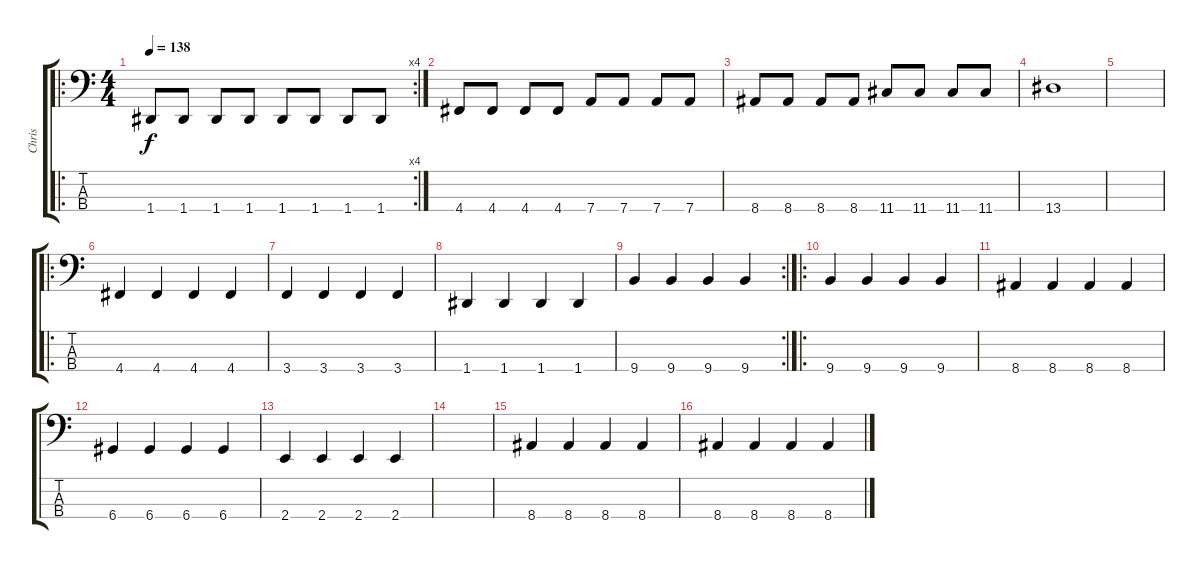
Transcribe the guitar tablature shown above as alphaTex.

\track ("Chris" "Chris") {instrument electricbassfinger}
\staff {score tabs}
\tuning (G2 D2 A1 D1) {hide}
\ro
\rc 4
\ts (4 4)
\tempo 138
\clef f4
\ks c
1.4.8{dy f} 1.4.8 1.4.8 1.4.8 1.4.8 1.4.8 1.4.8 1.4.8 |
4.4.8 4.4.8 4.4.8 4.4.8 7.4.8 7.4.8 7.4.8 7.4.8 |
8.4.8 8.4.8 8.4.8 8.4.8 11.4.8 11.4.8 11.4.8 11.4.8 |
13.4.1 |
|
\ro
4.4.4 4.4.4 4.4.4 4.4.4 |
3.4.4 3.4.4 3.4.4 3.4.4 |
1.4.4 1.4.4 1.4.4 1.4.4 |
\rc 2
9.4.4 9.4.4 9.4.4 9.4.4 |
\ro
9.4.4 9.4.4 9.4.4 9.4.4 |
8.4.4 8.4.4 8.4.4 8.4.4 |
6.4.4 6.4.4 6.4.4 6.4.4 |
2.4.4 2.4.4 2.4.4 2.4.4 |
|
8.4.4 8.4.4 8.4.4 8.4.4 |
8.4.4 8.4.4 8.4.4 8.4.4
